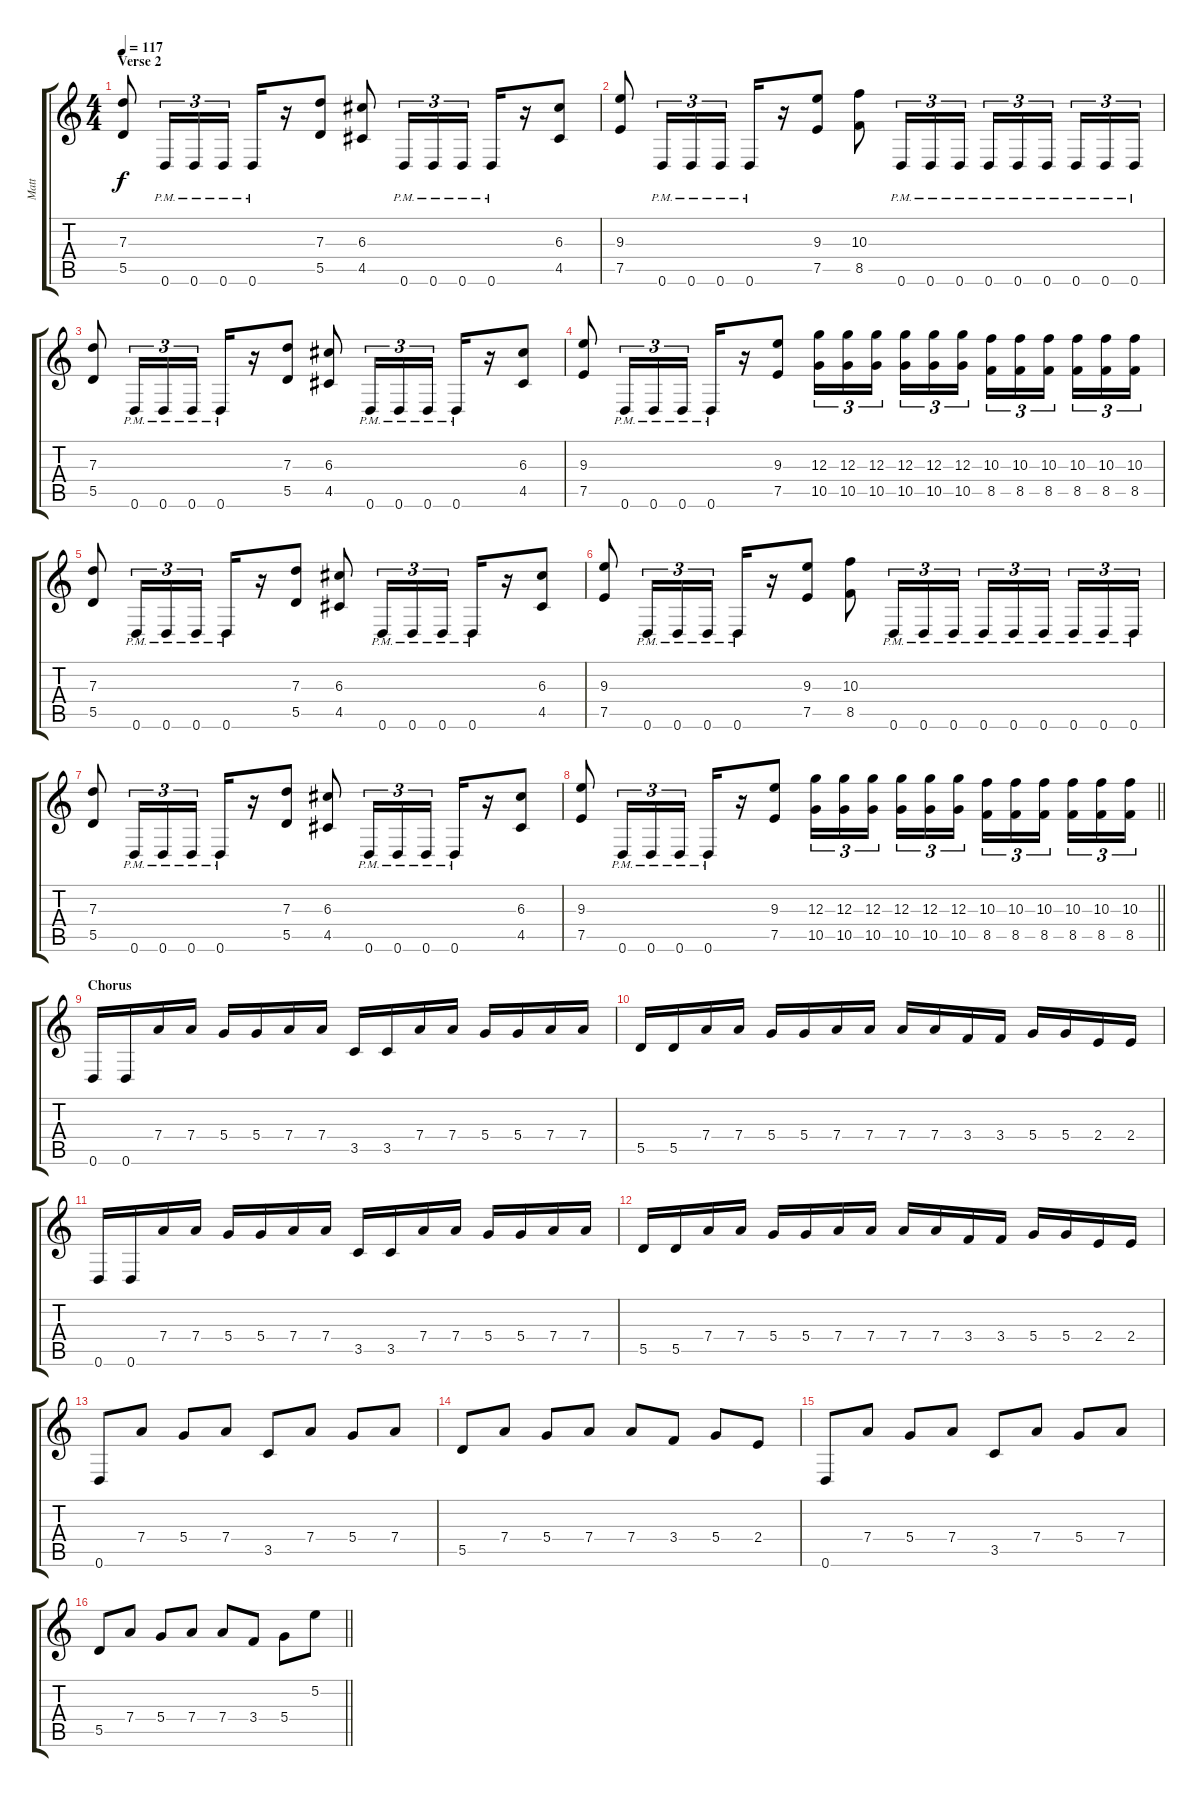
\track ("Matt" "Matt") {instrument overdrivenguitar}
\staff {score tabs}
\tuning (E4 B3 G3 D3 A2 D2) {hide}
\ts (4 4)
\section ("" "Verse 2")
\tempo 117
\clef g2
\ks c
(7.3 5.5).8{dy f} 0.6{pm}.16{tu (3 2)} 0.6{pm}.16{tu (3 2)} 0.6{pm}.16{tu (3 2)} 0.6{pm}.16 r.16 (7.3 5.5).8 (6.3 4.5).8 0.6{pm}.16{tu (3 2)} 0.6{pm}.16{tu (3 2)} 0.6{pm}.16{tu (3 2)} 0.6{pm}.16 r.16 (6.3 4.5).8 |
(9.3 7.5).8 0.6{pm}.16{tu (3 2)} 0.6{pm}.16{tu (3 2)} 0.6{pm}.16{tu (3 2)} 0.6{pm}.16 r.16 (9.3 7.5).8 (10.3 8.5).8 0.6{pm}.16{tu (3 2)} 0.6{pm}.16{tu (3 2)} 0.6{pm}.16{tu (3 2)} 0.6{pm}.16{tu (3 2)} 0.6{pm}.16{tu (3 2)} 0.6{pm}.16{tu (3 2) beam splitsecondary} 0.6{pm}.16{tu (3 2)} 0.6{pm}.16{tu (3 2)} 0.6{pm}.16{tu (3 2)} |
(7.3 5.5).8 0.6{pm}.16{tu (3 2)} 0.6{pm}.16{tu (3 2)} 0.6{pm}.16{tu (3 2)} 0.6{pm}.16 r.16 (7.3 5.5).8 (6.3 4.5).8 0.6{pm}.16{tu (3 2)} 0.6{pm}.16{tu (3 2)} 0.6{pm}.16{tu (3 2)} 0.6{pm}.16 r.16 (6.3 4.5).8 |
(9.3 7.5).8 0.6{pm}.16{tu (3 2)} 0.6{pm}.16{tu (3 2)} 0.6{pm}.16{tu (3 2)} 0.6{pm}.16 r.16 (9.3 7.5).8 (12.3 10.5).16{tu (3 2)} (12.3 10.5).16{tu (3 2)} (12.3 10.5).16{tu (3 2) beam splitsecondary} (12.3 10.5).16{tu (3 2)} (12.3 10.5).16{tu (3 2)} (12.3 10.5).16{tu (3 2)} (10.3 8.5).16{tu (3 2)} (10.3 8.5).16{tu (3 2)} (10.3 8.5).16{tu (3 2) beam splitsecondary} (10.3 8.5).16{tu (3 2)} (10.3 8.5).16{tu (3 2)} (10.3 8.5).16{tu (3 2)} |
(7.3 5.5).8 0.6{pm}.16{tu (3 2)} 0.6{pm}.16{tu (3 2)} 0.6{pm}.16{tu (3 2)} 0.6{pm}.16 r.16 (7.3 5.5).8 (6.3 4.5).8 0.6{pm}.16{tu (3 2)} 0.6{pm}.16{tu (3 2)} 0.6{pm}.16{tu (3 2)} 0.6{pm}.16 r.16 (6.3 4.5).8 |
(9.3 7.5).8 0.6{pm}.16{tu (3 2)} 0.6{pm}.16{tu (3 2)} 0.6{pm}.16{tu (3 2)} 0.6{pm}.16 r.16 (9.3 7.5).8 (10.3 8.5).8 0.6{pm}.16{tu (3 2)} 0.6{pm}.16{tu (3 2)} 0.6{pm}.16{tu (3 2)} 0.6{pm}.16{tu (3 2)} 0.6{pm}.16{tu (3 2)} 0.6{pm}.16{tu (3 2) beam splitsecondary} 0.6{pm}.16{tu (3 2)} 0.6{pm}.16{tu (3 2)} 0.6{pm}.16{tu (3 2)} |
(7.3 5.5).8 0.6{pm}.16{tu (3 2)} 0.6{pm}.16{tu (3 2)} 0.6{pm}.16{tu (3 2)} 0.6{pm}.16 r.16 (7.3 5.5).8 (6.3 4.5).8 0.6{pm}.16{tu (3 2)} 0.6{pm}.16{tu (3 2)} 0.6{pm}.16{tu (3 2)} 0.6{pm}.16 r.16 (6.3 4.5).8 |
\barLineRight lightlight
(9.3 7.5).8 0.6{pm}.16{tu (3 2)} 0.6{pm}.16{tu (3 2)} 0.6{pm}.16{tu (3 2)} 0.6{pm}.16 r.16 (9.3 7.5).8 (12.3 10.5).16{tu (3 2)} (12.3 10.5).16{tu (3 2)} (12.3 10.5).16{tu (3 2) beam splitsecondary} (12.3 10.5).16{tu (3 2)} (12.3 10.5).16{tu (3 2)} (12.3 10.5).16{tu (3 2)} (10.3 8.5).16{tu (3 2)} (10.3 8.5).16{tu (3 2)} (10.3 8.5).16{tu (3 2) beam splitsecondary} (10.3 8.5).16{tu (3 2)} (10.3 8.5).16{tu (3 2)} (10.3 8.5).16{tu (3 2)} |
\section ("" "Chorus")
0.6.16 0.6.16 7.4.16 7.4.16 5.4.16 5.4.16 7.4.16 7.4.16 3.5.16 3.5.16 7.4.16 7.4.16 5.4.16 5.4.16 7.4.16 7.4.16 |
5.5.16 5.5.16 7.4.16 7.4.16 5.4.16 5.4.16 7.4.16 7.4.16 7.4.16 7.4.16 3.4.16 3.4.16 5.4.16 5.4.16 2.4.16 2.4.16 |
0.6.16 0.6.16 7.4.16 7.4.16 5.4.16 5.4.16 7.4.16 7.4.16 3.5.16 3.5.16 7.4.16 7.4.16 5.4.16 5.4.16 7.4.16 7.4.16 |
5.5.16 5.5.16 7.4.16 7.4.16 5.4.16 5.4.16 7.4.16 7.4.16 7.4.16 7.4.16 3.4.16 3.4.16 5.4.16 5.4.16 2.4.16 2.4.16 |
0.6.8 7.4.8 5.4.8 7.4.8 3.5.8 7.4.8 5.4.8 7.4.8 |
5.5.8 7.4.8 5.4.8 7.4.8 7.4.8 3.4.8 5.4.8 2.4.8 |
0.6.8 7.4.8 5.4.8 7.4.8 3.5.8 7.4.8 5.4.8 7.4.8 |
\barLineRight lightlight
5.5.8 7.4.8 5.4.8 7.4.8 7.4.8 3.4.8 5.4.8 5.2.8
